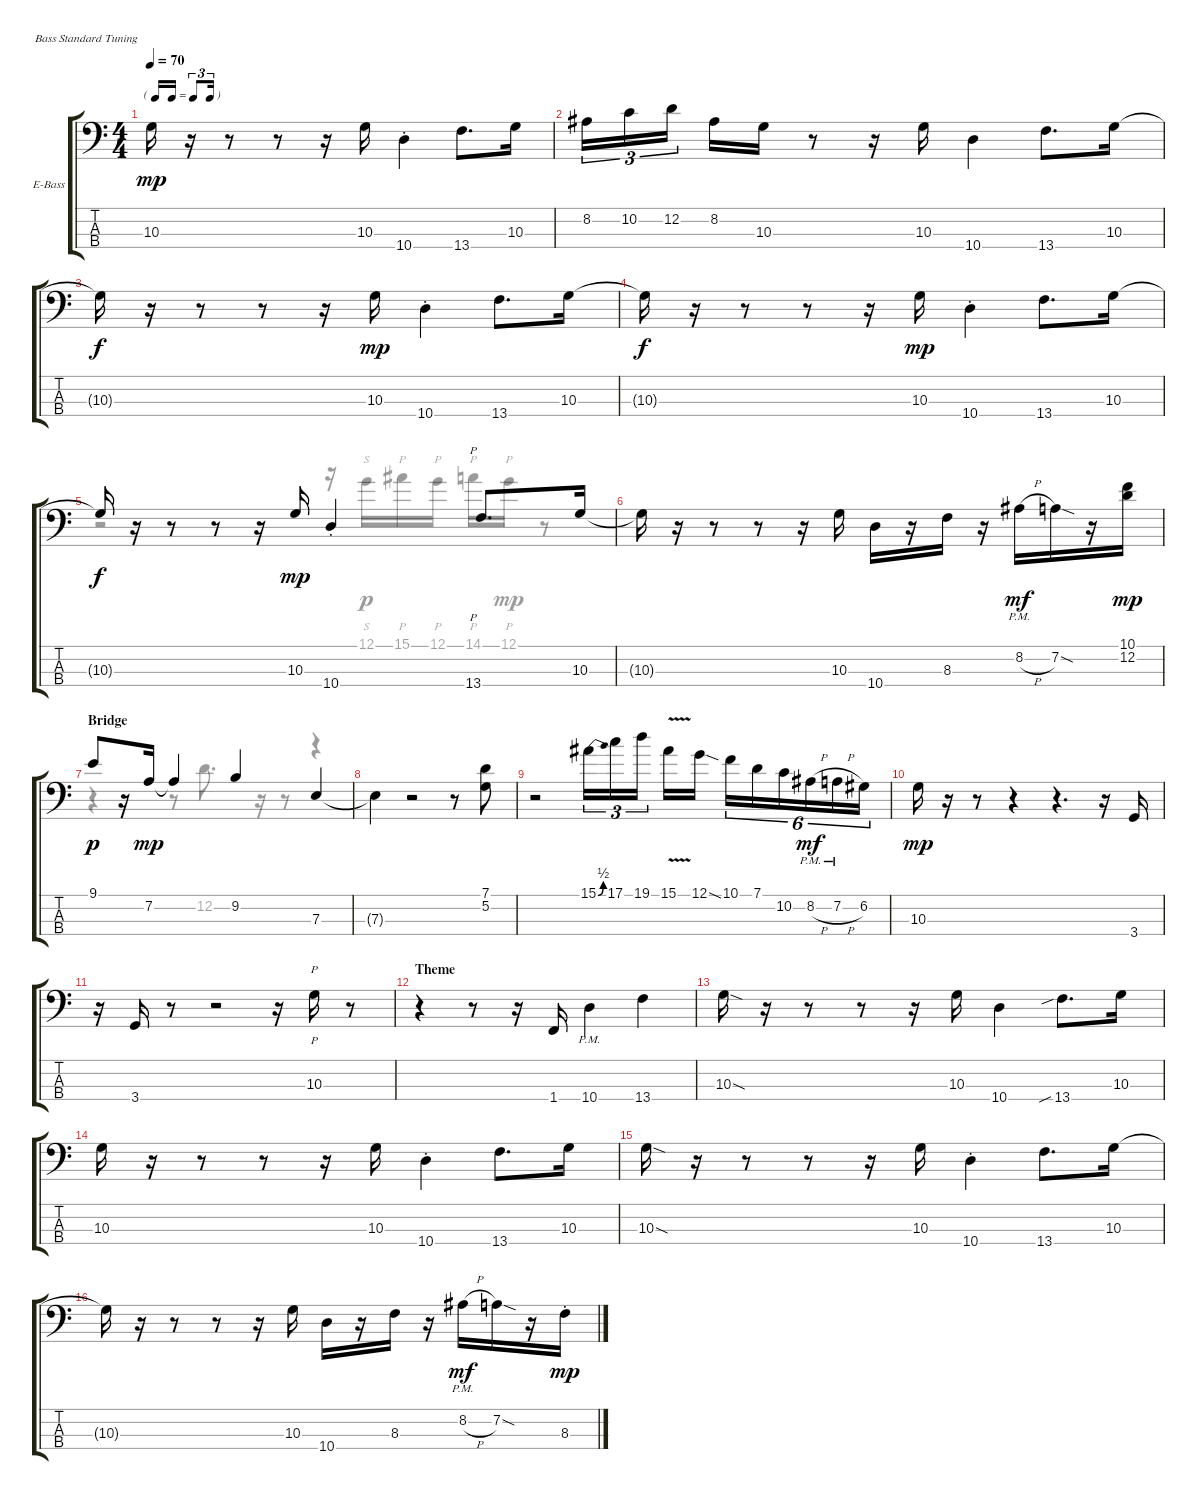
\bracketExtendMode groupsimilarinstruments
\firstSystemTrackNameOrientation horizontal
\otherSystemsTrackNameOrientation horizontal
\track ("Bass" "E-Bass") {instrument electricbassfinger}
\staff {score tabs}
\tuning (G2 D2 A1 E1)
\voice
\ts (4 4)
\tf triplet16th
\tempo 70
\clef f4
\ks aminor
10.3.16{dy mp} r.16 r.8 r.8 r.16 10.3.16 10.4{st}.4 13.4.8{d} 10.3.16 |
8.2.16{tu (3 2)} 10.2.16{tu (3 2)} 12.2.16{tu (3 2)} 8.2.16 10.3.16 r.8 r.16 10.3.16 10.4.4 13.4.8{d} 10.3.16 |
10.3{t}.16{dy f} r.16 r.8 r.8 r.16 10.3.16{dy mp} 10.4{st}.4 13.4.8{d} 10.3.16 |
10.3{t}.16{dy f} r.16 r.8 r.8 r.16 10.3.16{dy mp} 10.4{st}.4 13.4.8{d} 10.3.16 |
10.3{t}.16{dy f} r.16 r.8 r.8 r.16 10.3.16{dy mp} 10.4{st}.4 13.4.8{p d} 10.3.16 |
10.3{t}.16 r.16 r.8 r.8 r.16 10.3.16 10.4.16 r.16 8.3.16 r.16 8.2{h pm}.16{dy mf} 7.2{sod}.16 r.16 (12.2 10.1).16{dy mp} |
\section ("" "Bridge")
9.1.8{dy p} r.16 7.2.16{dy mp} 7.2{t}.4 9.2.4 7.3.4 |
7.3{t}.4 r.2 r.8 (7.1 5.2).8 |
r.2 15.1{be (bend 0 0 60 2)}.16{tu (3 2)} 17.1.16{tu (3 2)} 19.1.16{tu (3 2)} 15.1{v}.16 12.1{sod}.16 10.1.16{tu (6 4)} 7.1.16{tu (6 4)} 10.2.16{tu (6 4)} 8.2{h pm}.16{tu (6 4) dy mf} 7.2{h pm}.16{tu (6 4)} 6.2.16{tu (6 4)} |
10.3.16{dy mp} r.16 r.8 r.4 r.4{d} r.16 3.4.16 |
r.16 3.4.16 r.8 r.2 r.16 10.3.16{p} r.8 |
\section ("" "Theme")
r.4 r.8 r.16 1.4.16 10.4{pm}.4 13.4.4 |
10.3{sod}.16 r.16 r.8 r.8 r.16 10.3.16 10.4.4 13.4{sib}.8{d} 10.3.16 |
10.3.16 r.16 r.8 r.8 r.16 10.3.16 10.4{st}.4 13.4.8{d} 10.3.16 |
10.3{sod}.16 r.16 r.8 r.8 r.16 10.3.16 10.4{st}.4 13.4.8{d} 10.3.16 |
10.3{t}.16 r.16 r.8 r.8 r.16 10.3.16 10.4.16 r.16 8.3.16 r.16 8.2{h pm}.16{dy mf} 7.2{sod}.16 r.16 8.3{st}.16{dy mp}
\voice
\clef f4
\ottava regular
\simile none
\ks aminor
|
|
|
|
r.2 r.16 12.1.16{s dy p} 15.1.16{p} 12.1.16{p} 14.1.16{p} 12.1.16{p dy mp} r.8 |
|
r.4 r.8 12.2.8{d} r.16 r.8 r.4 |
|
|
|
|
|
|
|
|
